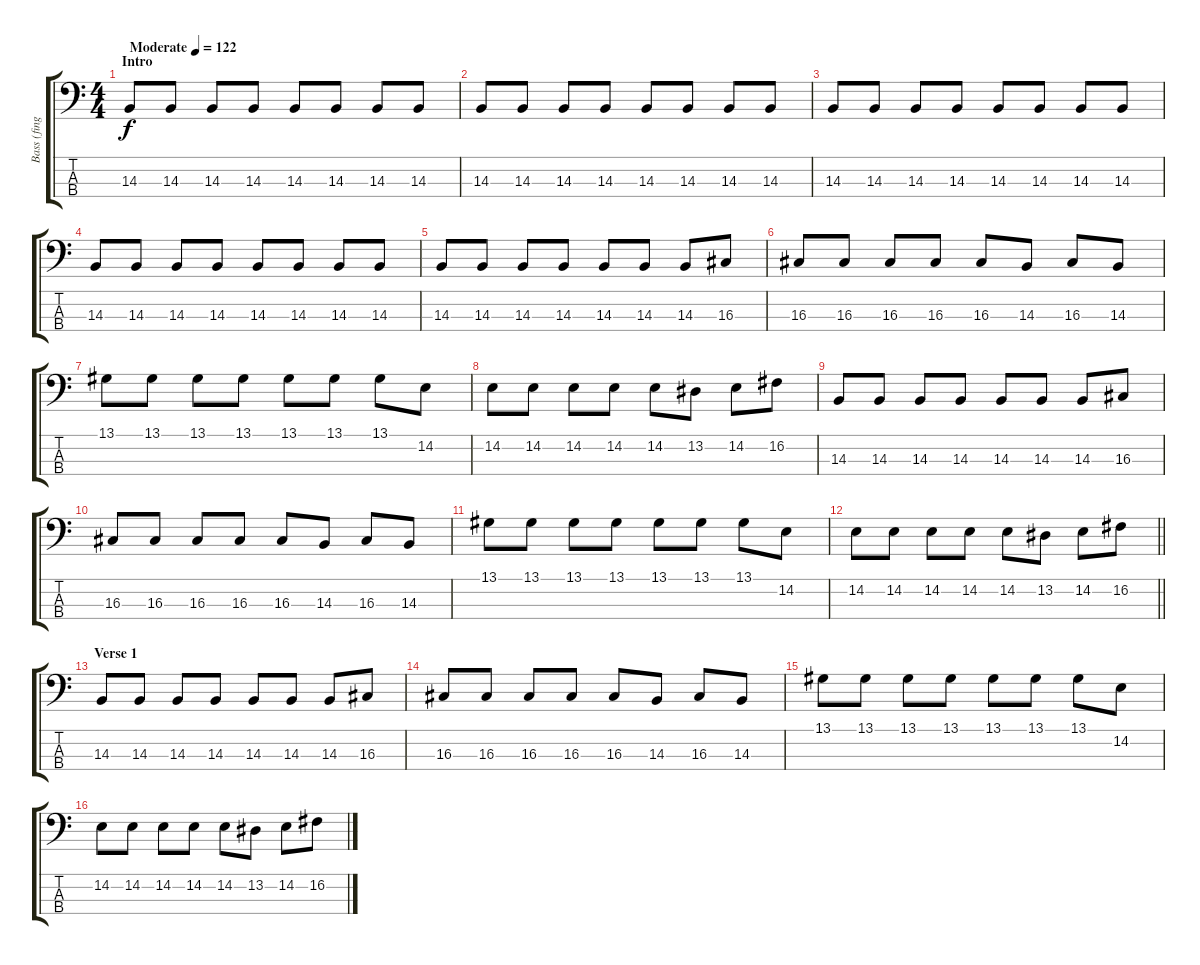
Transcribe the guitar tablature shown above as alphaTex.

\track ("Bass (finger)" "Bass (fing") {instrument lead2sawtooth}
\staff {score tabs}
\tuning (G2 D2 A1 E1) {hide}
\ts (4 4)
\section ("" "Intro")
\tempo (122 "Moderate")
\clef f4
\ks c
14.3.8{dy f instrument lead2sawtooth} 14.3.8 14.3.8 14.3.8 14.3.8 14.3.8 14.3.8 14.3.8 |
14.3.8 14.3.8 14.3.8 14.3.8 14.3.8 14.3.8 14.3.8 14.3.8 |
14.3.8 14.3.8 14.3.8 14.3.8 14.3.8 14.3.8 14.3.8 14.3.8 |
14.3.8 14.3.8 14.3.8 14.3.8 14.3.8 14.3.8 14.3.8 14.3.8 |
14.3.8 14.3.8 14.3.8 14.3.8 14.3.8 14.3.8 14.3.8 16.3.8 |
16.3.8 16.3.8 16.3.8 16.3.8 16.3.8 14.3.8 16.3.8 14.3.8 |
13.1.8 13.1.8 13.1.8 13.1.8 13.1.8 13.1.8 13.1.8 14.2.8 |
14.2.8 14.2.8 14.2.8 14.2.8 14.2.8 13.2.8 14.2.8 16.2.8 |
14.3.8 14.3.8 14.3.8 14.3.8 14.3.8 14.3.8 14.3.8 16.3.8 |
16.3.8 16.3.8 16.3.8 16.3.8 16.3.8 14.3.8 16.3.8 14.3.8 |
13.1.8 13.1.8 13.1.8 13.1.8 13.1.8 13.1.8 13.1.8 14.2.8 |
\barLineRight lightlight
14.2.8 14.2.8 14.2.8 14.2.8 14.2.8 13.2.8 14.2.8 16.2.8 |
\section ("" "Verse 1")
14.3.8 14.3.8 14.3.8 14.3.8 14.3.8 14.3.8 14.3.8 16.3.8 |
16.3.8 16.3.8 16.3.8 16.3.8 16.3.8 14.3.8 16.3.8 14.3.8 |
13.1.8 13.1.8 13.1.8 13.1.8 13.1.8 13.1.8 13.1.8 14.2.8 |
14.2.8 14.2.8 14.2.8 14.2.8 14.2.8 13.2.8 14.2.8 16.2.8
